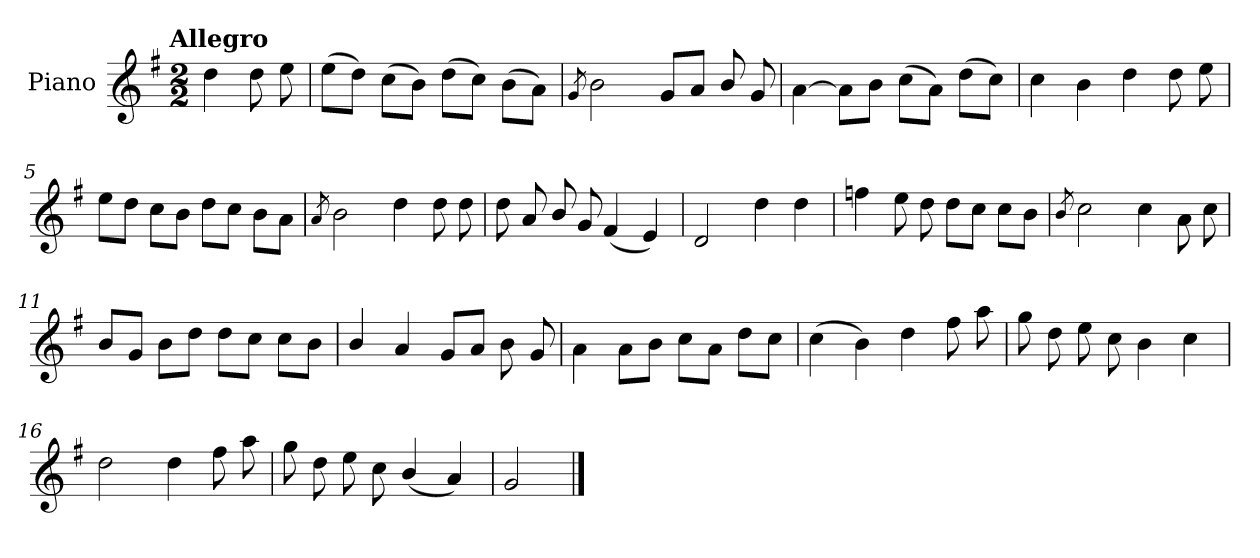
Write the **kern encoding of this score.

**kern
*part1
*staff1
*I"Piano
*I'Pno.
*clefG2
*k[f#]
!!LO:TX:omd:t=Allegro
*M2/2
*MM144
=
4dd\
8dd\
8ee\
=1
(>8ee\L
8dd\J)
(>8cc\L
8b\J)
(>8dd\L
8cc\J)
(>8b\L
8a\J)
=2
8qg/
2b\
8g/L
8a/J
8b/
8g/
!!LO:LB:g=z
=3
[4a\
8a\L]
8b\J
(>8cc\L
8a\J)
(>8dd\L
8cc\J)
=4
4cc\
4b\
4dd\
8dd\
8ee\
=5
8ee\L
8dd\J
8cc\L
8b\J
8dd\L
8cc\J
8b\L
8a\J
=6
8qa/
2b\
4dd\
8dd\
8dd\
!!LO:LB:g=z
=7
8dd\
8a/
8b/
8g/
(<4f#/
4e/)
=8
2d/
4dd\
4dd\
=9
4ffn\
8ee\
8dd\
8dd\L
8cc\J
8cc\L
8b\J
=10
8qb/
2cc\
4cc\
8a\
8cc\
!!LO:LB:g=z
=11
8b/L
8g/J
8b\L
8dd\J
8dd\L
8cc\J
8cc\L
8b\J
=12
4b/
4a/
8g/L
8a/J
8b\
8g/
=13
4a\
8a\L
8b\J
8cc\L
8a\J
8dd\L
8cc\J
=14
(>4cc\
4b\)
4dd\
8ff#\
8aa\
!!LO:LB:g=z
=15
8gg\
8dd\
8ee\
8cc\
4b\
4cc\
=16
2dd\
4dd\
8ff#\
8aa\
=17
8gg\
8dd\
8ee\
8cc\
(<4b/
4a/)
=18
2g/
==
*-
